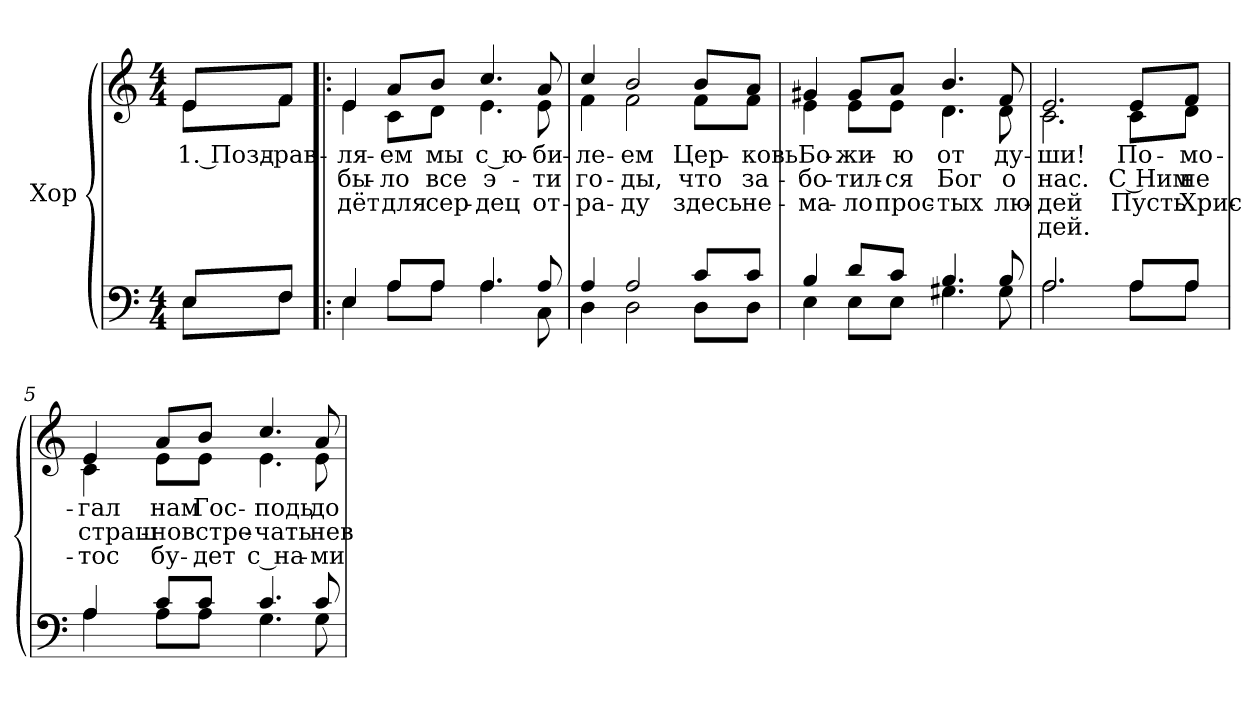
**kern	**kern	**text	**text	**text	**text
*part1	*part1	*part1	*part1	*part1	*part1
*staff2	*staff1	*staff1	*staff1	*staff1	*staff1
*I"Хор	*	*	*	*	*
!!LO:PB:g=z
*clefF4	*clefG2	*	*	*	*
*k[]	*k[]	*	*	*	*
*a:	*a:	*	*	*	*
*M4/4	*M4/4	*	*	*	*
=	=	=	=	=	=
*^	*	*	*	*	*
!	!	!LO:TX:a:B:t=Gioioso	!	!	!	!
!	!	!	!LO:LY:b:color=#000000	!	!	!
*	*	*^	*	*	*	*
8Ei/L	8Ei\L	8ei/L	8ei\L	1. Позд-	.	.	.
!	!	!	!	!LO:LY:b:color=#000000	!	!	!
8Fi/J	8Fi\J	8fi/J	8fi\J	-рав-	.	.	.
=1!|:	=1!|:	=1!|:	=1!|:	=1!|:	=1!|:	=1!|:	=1!|:
!	!	!	!	!LO:LY:b:color=#000000	!LO:LY:b:color=#000000	!LO:LY:b:color=#000000	!
4Ei/	4Ei\	4ei/	4ei\	-ля-	бы-	дёт	.
!	!	!	!	!LO:LY:b:color=#000000	!LO:LY:b:color=#000000	!LO:LY:b:color=#000000	!
8Ai/L	8Ai\L	8ai/L	8ci\L	-ем	-ло	для	.
!	!	!	!	!LO:LY:b:color=#000000	!LO:LY:b:color=#000000	!LO:LY:b:color=#000000	!
8Ai/J	8Ai\J	8bi/J	8di\J	мы	все	сер-	.
!	!	!	!	!LO:LY:b:color=#000000	!LO:LY:b:color=#000000	!LO:LY:b:color=#000000	!
4.Ai/	4.Ai\	4.cci/	4.ei\	с ю-	э-	-дец	.
!	!	!	!	!LO:LY:b:color=#000000	!LO:LY:b:color=#000000	!LO:LY:b:color=#000000	!
8Ai/	8Ci\	8ai/	8ei\	-би-	-ти	от-	.
=2	=2	=2	=2	=2	=2	=2	=2
!	!	!	!	!LO:LY:b:color=#000000	!LO:LY:b:color=#000000	!LO:LY:b:color=#000000	!
4Ai/	4Di\	4cci/	4fi\	-ле-	го-	-ра-	.
!	!	!	!	!LO:LY:b:color=#000000	!LO:LY:b:color=#000000	!LO:LY:b:color=#000000	!
2Ai/	2Di\	2bi/	2fi\	-ем	-ды,	-ду	.
!	!	!	!	!LO:LY:b:color=#000000	!LO:LY:b:color=#000000	!LO:LY:b:color=#000000	!
8ci/L	8Di\L	8bi/L	8fi\L	Цер-	что	здесь	.
!	!	!	!	!LO:LY:b:color=#000000	!LO:LY:b:color=#000000	!LO:LY:b:color=#000000	!
8ci/J	8Di\J	8ai/J	8fi\J	-ковь	за-	не-	.
=3	=3	=3	=3	=3	=3	=3	=3
!	!	!	!	!LO:LY:b:color=#000000	!LO:LY:b:color=#000000	!LO:LY:b:color=#000000	!
4Bi/	4Ei\	4g#Xi/	4ei\	Бо-	-бо-	-ма-	.
!	!	!	!	!LO:LY:b:color=#000000	!LO:LY:b:color=#000000	!LO:LY:b:color=#000000	!
8di/L	8Ei\L	8g#i/L	8ei\L	-жи-	-тил-	-ло	.
!	!	!	!	!LO:LY:b:color=#000000	!LO:LY:b:color=#000000	!LO:LY:b:color=#000000	!
8ci/J	8Ei\J	8ai/J	8ei\J	-ю	-ся	прос-	.
!	!	!	!	!LO:LY:b:color=#000000	!LO:LY:b:color=#000000	!LO:LY:b:color=#000000	!
4.Bi/	4.G#Xi\	4.bi/	4.di\	от	Бог	-тых	.
!	!	!	!	!LO:LY:b:color=#000000	!LO:LY:b:color=#000000	!LO:LY:b:color=#000000	!
8Bi/	8G#i\	8fi/	8di\	ду-	о	лю-	.
!!LO:LB:g=z	!!
=4	=4	=4	=4	=4	=4	=4	=4
!	!	!	!	!LO:LY:b:color=#000000	!LO:LY:b:color=#000000	!LO:LY:b:color=#000000	!LO:LY:b:color=#000000
2.Ai/	2.Ai\	2.ei/	2.ci\	-ши!	нас.	-дей	дей.
!	!	!	!	!LO:LY:b:color=#000000	!LO:LY:b:color=#000000	!LO:LY:b:color=#000000	!
8Ai/L	8Ai\L	8ei/L	8ci\L	По-	С Ним	Пусть	.
!	!	!	!	!LO:LY:b:color=#000000	!LO:LY:b:color=#000000	!LO:LY:b:color=#000000	!
8Ai/J	8Ai\J	8fi/J	8di\J	-мо-	не	Хрис-	.
=5	=5	=5	=5	=5	=5	=5	=5
!	!	!	!	!LO:LY:b:color=#000000	!LO:LY:b:color=#000000	!LO:LY:b:color=#000000	!
4Ai/	4Ai\	4ei/	4ci\	-гал	страш-	-тос	.
!	!	!	!	!LO:LY:b:color=#000000	!LO:LY:b:color=#000000	!LO:LY:b:color=#000000	!
8ci/L	8Ai\L	8ai/L	8ei\L	нам	-но	бу-	.
!	!	!	!	!LO:LY:b:color=#000000	!LO:LY:b:color=#000000	!LO:LY:b:color=#000000	!
8ci/J	8Ai\J	8bi/J	8ei\J	Гос-	встре-	-дет	.
!	!	!	!	!LO:LY:b:color=#000000	!LO:LY:b:color=#000000	!LO:LY:b:color=#000000	!
4.ci/	4.Gi\	4.cci/	4.ei\	-подь	-чать	с на-	.
!	!	!	!	!LO:LY:b:color=#000000	!LO:LY:b:color=#000000	!LO:LY:b:color=#000000	!
8ci/	8Gi\	8ai/	8ei\	до-	нев-	-ми	.
*v	*v	*	*	*	*	*	*
*	*v	*v	*	*	*	*
=	=	=	=	=	=
*-	*-	*-	*-	*-	*-
